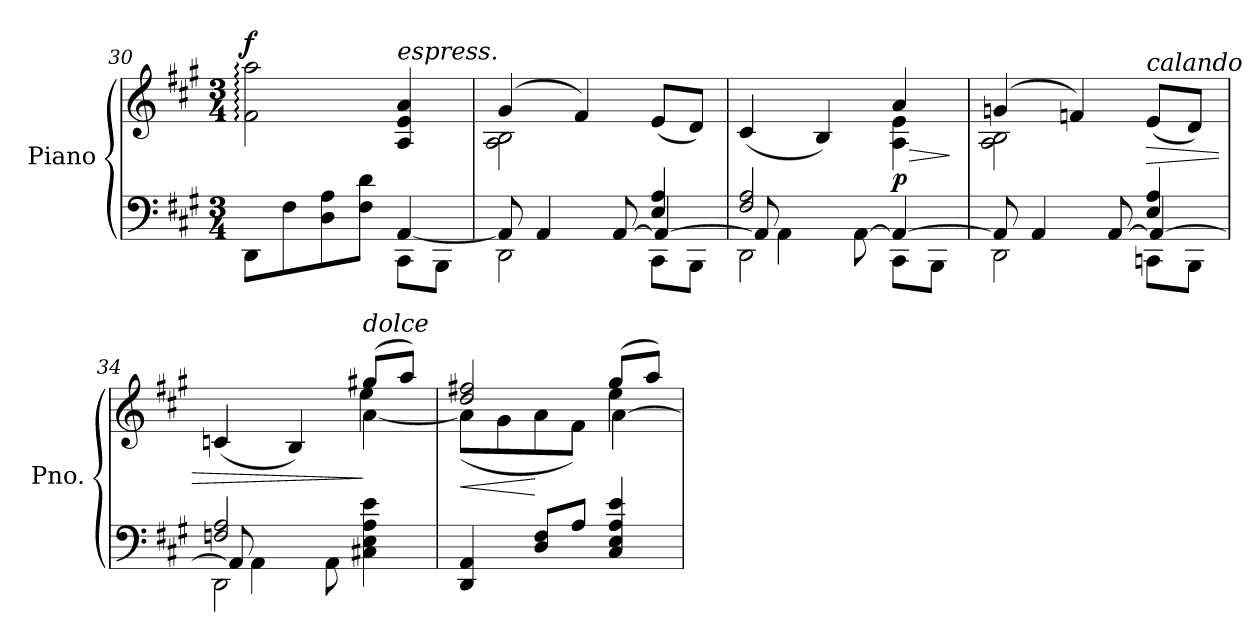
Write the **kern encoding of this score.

**kern	**kern	**dynam
*part1	*part1	*part1
*staff2	*staff1	*staff1/2
*I"Piano	*	*
*I'Pno.	*	*
*clefF4	*clefG2	*
*k[f#c#g#]	*k[f#c#g#]	*
*M3/4	*M3/4	*
=30	=30	=30
*^	*^	*
!	!	!	!	!LO:DY:a
8DD\L	2ryy	2f#\: 2aa\:	2ryy	f
8F#\	.	.	.	.
8D\ 8A\	.	.	.	.
8F#\ 8d\J	.	.	.	.
!	!	!LO:TX:a:i:t=espress.	!	!
8CC#\L	[4AA/	4A/ 4e/ 4a/	4ryy	.
8BBB\J	.	.	.	.
=31	=31	=31	=31	=31
*	*^	*	*	*
2ryy	2DD\	8AA/]	(>4g#/	2A\ 2B\	.
.	.	4AA/	.	.	.
.	.	.	4f#/)	.	.
.	.	[8AA/	.	.	.
4E/ 4A/	8CC#\L	4AA/_	(>8e/L	4ryy	.
.	8BBB\J	.	8d/J)	.	.
=32	=32	=32	=32	=32	=32
2F#/ 2A/	2DD\	8AA/]	(4c#/	2ryy	.
.	.	4AA\	.	.	.
.	.	.	4B/)	.	.
.	.	[8AA\	.	.	.
!	!	!	!	!	!LO:HP:b
!	!	!	!	!	!LO:DY:n=1:b
4ryy	8CC#\L	4AA/_	4a/	4A\ 4e\	> p
.	8BBB\J	.	.	.	.
*v	*v	*v	*	*	*
*	*v	*v	*
.	.	]
=33	=33	=33
*^	*^	*
*	*^	*	*	*
2ryy	2DD\	8AA/]	(>4gn/	2A\ 2B\	.
.	.	4AA/	.	.	.
.	.	.	4fn/)	.	.
.	.	[8AA/	.	.	.
!	!	!	!LO:TX:a:i:t=calando	!	!
!	!	!	!	!	!LO:HP:b
4E/ 4A/	8CCn\L	4AA/_	(>8e/L	4ryy	>
.	8BBB\J	.	8d/J)	.	.
!!LO:LB:g=z
=34	=34	=34	=34	=34	=34
*	*	*	*	*^	*
2Fn/ 2A/	2DD\	8AA/]	(4cn/	2ryy	2ryy	.
.	.	4AA\	.	.	.	.
.	.	.	4B/)	.	.	.
.	.	8AA\	.	.	.	.
!	!	!	!LO:TX:a:i:t=dolce	!	!	!
4ryy	4C#X\ 4E\ 4A\ 4e\	4ryy	(8gg#X/L	[4a\	4ee\	]
.	.	.	8aa/J)	.	.	.
*	*v	*v	*	*	*	*
=35	=35	=35	=35	=35	=35
!	!	!	!	!	!LO:HP:b
4DD/ 4AA/	2ryy	2dd/ 2ff#X/	(8a\L]	2ryy	<
.	.	.	8g#\	.	.
8D/ 8F#/L	.	.	8a\	.	[
8A/J	.	.	8f#\J)	.	.
4C#/ 4E/ 4A/ 4e/	4ryy	(8gg#/L	4ee\	[4a\	.
.	.	8aa/J)	.	.	.
*v	*v	*	*	*	*
*	*v	*v	*v	*
=	=	=
*-	*-	*-
